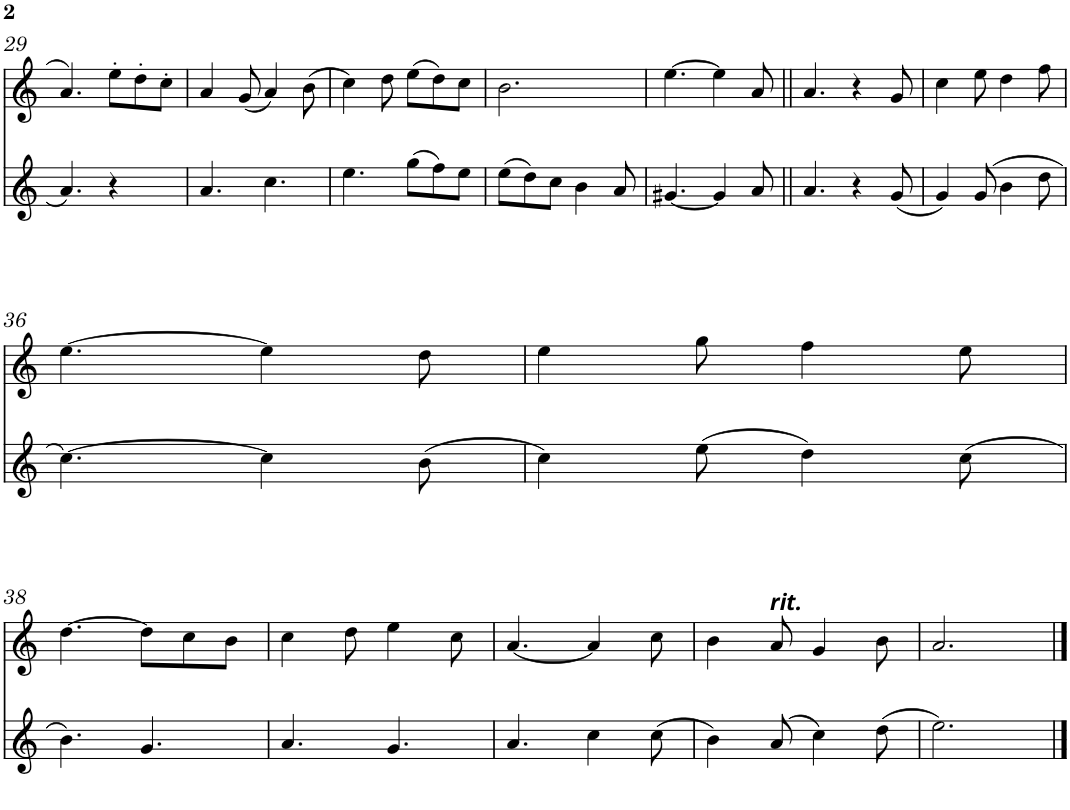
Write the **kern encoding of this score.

**kern	**kern
*part2	*part1
*staff2	*staff1
*I"Gralla 2	*I"Gralla 1
!!LO:PB:g=z
*clefG2	*clefG2
*k[]	*k[]
*M6/8	*M6/8
=29	=29
4.a/	4.a/
4r	8ee'\L
.	8dd'\
8ryy	8cc'\J
=30	=30
4.a/	4a/
.	(<8g/
4.cc\	4a/)
.	(>8b\
=31	=31
4.ee\	4cc\)
.	8dd\
(>8gg\L	(>8ee\L
8ff\)	8dd\)
8ee\J	8cc\J
=32	=32
(>8ee\L	2.b\
8dd\)	.
8cc\J	.
4b\	.
8a/	.
=33	=33
[4.g#X/	[4.ee\
4g#/]	4ee\]
8a/	8a/
=34||	=34||
4.a/	4.a/
4r	4r
(<8g/	8g/
=35	=35
4g/)	4cc\
(>8g/	8ee\
4b\	4dd\
8dd\	8ff\
!!LO:LB:g=z
=36	=36
[4.cc\)	[4.ee\
4cc\]	4ee\]
(>8b\	8dd\
=37	=37
4cc\)	4ee\
(>8ee\	8gg\
4dd\)	4ff\
(>8cc\	8ee\
!!LO:LB:g=z
=38	=38
4.b\)	[4.dd\
4.g/	8dd\L]
.	8cc\
.	8b\J
=39	=39
4.a/	4cc\
.	8dd\
4.g/	4ee\
.	8cc\
=40	=40
4.a/	[4.a/
4cc\	4a/]
(>8cc\	8cc\
=41	=41
4b\)	4b\
!	!LO:TX:a:Bi:t=rit.
(>8a/	8a/
4cc\)	4g/
(>8dd\	8b\
=42	=42
2.ee\)	2.a/
==	==
*-	*-
